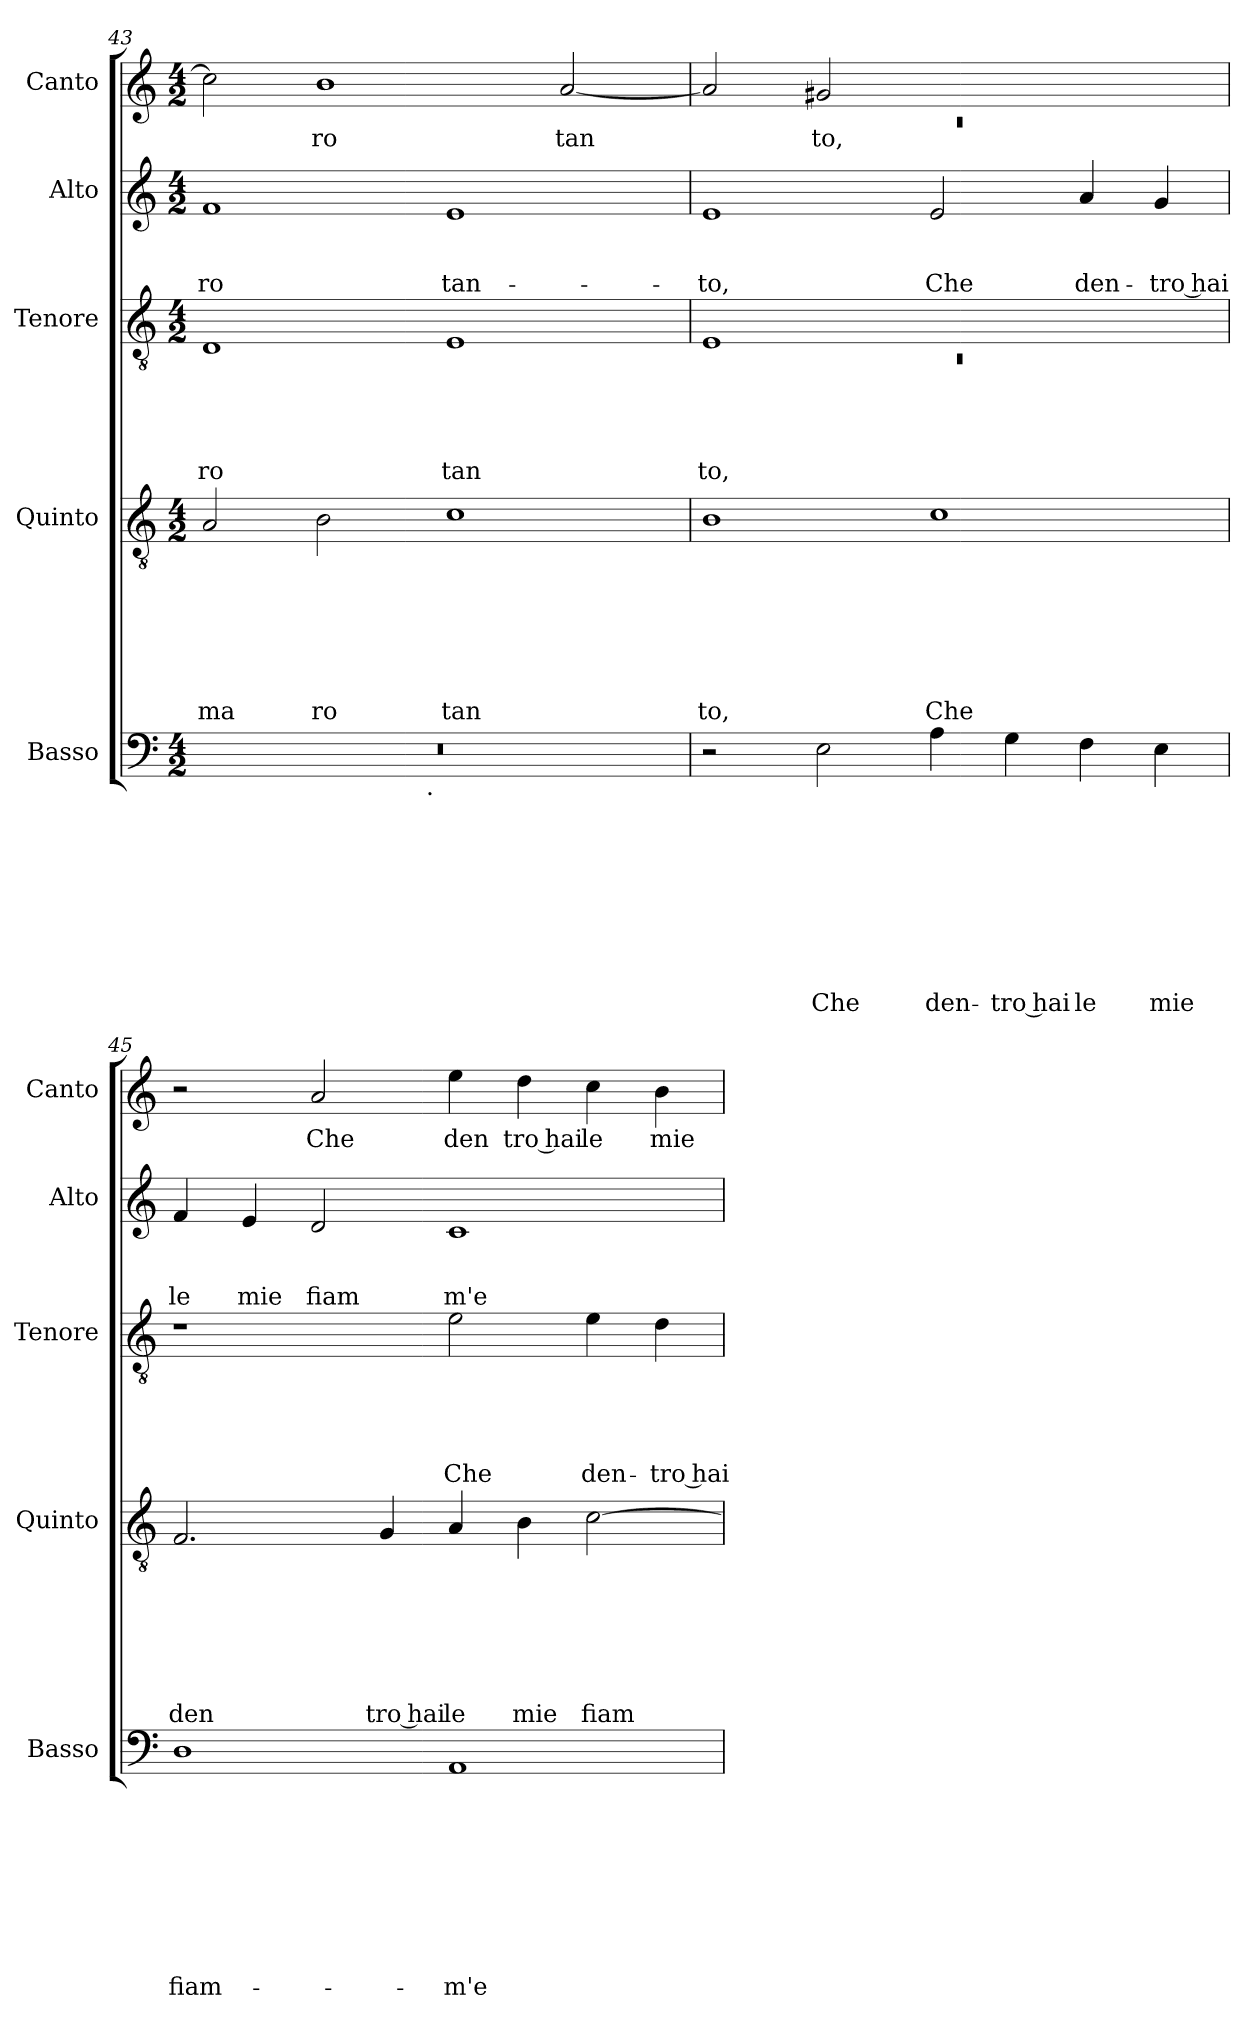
**kern	**text	**text	**text	**text	**text	**text	**text	**text	**text	**kern	**text	**text	**text	**text	**text	**text	**text	**kern	**text	**text	**text	**text	**text	**kern	**text	**text	**text	**kern	**text
*part5	*part5	*part5	*part5	*part5	*part5	*part5	*part5	*part5	*part5	*part4	*part4	*part4	*part4	*part4	*part4	*part4	*part4	*part3	*part3	*part3	*part3	*part3	*part3	*part2	*part2	*part2	*part2	*part1	*part1
*staff5	*staff5	*staff5	*staff5	*staff5	*staff5	*staff5	*staff5	*staff5	*staff5	*staff4	*staff4	*staff4	*staff4	*staff4	*staff4	*staff4	*staff4	*staff3	*staff3	*staff3	*staff3	*staff3	*staff3	*staff2	*staff2	*staff2	*staff2	*staff1	*staff1
*I"Basso	*	*	*	*	*	*	*	*	*	*I"Quinto	*	*	*	*	*	*	*	*I"Tenore	*	*	*	*	*	*I"Alto	*	*	*	*I"Canto	*
*I'Basso	*	*	*	*	*	*	*	*	*	*I'Quinto	*	*	*	*	*	*	*	*I'Tenore	*	*	*	*	*	*I'Alto	*	*	*	*I'Canto	*
*clefF4	*	*	*	*	*	*	*	*	*	*clefGv2	*	*	*	*	*	*	*	*clefGv2	*	*	*	*	*	*clefG2	*	*	*	*clefG2	*
*k[]	*	*	*	*	*	*	*	*	*	*k[]	*	*	*	*	*	*	*	*k[]	*	*	*	*	*	*k[]	*	*	*	*k[]	*
*C:	*	*	*	*	*	*	*	*	*	*C:	*	*	*	*	*	*	*	*C:	*	*	*	*	*	*C:	*	*	*	*C:	*
*M4/2	*	*	*	*	*	*	*	*	*	*M4/2	*	*	*	*	*	*	*	*M4/2	*	*	*	*	*	*M4/2	*	*	*	*M4/2	*
=43	=43	=43	=43	=43	=43	=43	=43	=43	=43	=43	=43	=43	=43	=43	=43	=43	=43	=43	=43	=43	=43	=43	=43	=43	=43	=43	=43	=43	=43
!	!	!	!	!	!	!	!	!	!	!	!	!	!	!	!	!	!LO:LY:b	!	!	!	!	!	!LO:LY:b	!	!	!	!LO:LY:b	!	!
*^	*	*	*	*	*	*	*	*	*	*	*	*	*	*	*	*	*	*	*	*	*	*	*	*	*	*	*	*	*
0r	2ryy	.	.	.	.	.	.	.	.	.	2A/	.	.	.	.	.	.	ma	1D	.	.	.	.	ro	1f	.	.	-ro	2cc\]	.
!	!	!	!	!	!	!	!	!	!	!	!	!	!	!	!	!	!	!LO:LY:b	!	!	!	!	!	!	!	!	!	!	!	!LO:LY:b
.	4...ryy	.	.	.	.	.	.	.	.	.	2B\	.	.	.	.	.	.	ro	.	.	.	.	.	.	.	.	.	.	1b	ro
!	!LO:TX:b:t=.	!	!	!	!	!	!	!	!	!	!	!	!	!	!	!	!	!	!	!	!	!	!	!	!	!	!	!	!	!
.	1ryy	.	.	.	.	.	.	.	.	.	.	.	.	.	.	.	.	.	.	.	.	.	.	.	.	.	.	.	.	.
!	!	!	!	!	!	!	!	!	!	!	!	!	!	!	!	!	!	!LO:LY:b	!	!	!	!	!	!LO:LY:b	!	!	!	!LO:LY:b	!	!
.	.	.	.	.	.	.	.	.	.	.	1c	.	.	.	.	.	.	tan	1E	.	.	.	.	tan	1e	.	.	tan-	.	.
!	!	!	!	!	!	!	!	!	!	!	!	!	!	!	!	!	!	!	!	!	!	!	!	!	!	!	!	!	!	!LO:LY:b
.	.	.	.	.	.	.	.	.	.	.	.	.	.	.	.	.	.	.	.	.	.	.	.	.	.	.	.	.	[<2a/	tan
.	32ryy	.	.	.	.	.	.	.	.	.	.	.	.	.	.	.	.	.	.	.	.	.	.	.	.	.	.	.	.	.
=44	=44	=44	=44	=44	=44	=44	=44	=44	=44	=44	=44	=44	=44	=44	=44	=44	=44	=44	=44	=44	=44	=44	=44	=44	=44	=44	=44	=44	=44	=44
*	*	*	*	*	*	*	*	*	*	*	*	*	*	*	*	*	*	*	*^	*	*	*	*	*	*	*	*	*	*^	*
!	!	!	!	!	!	!	!	!	!	!	!	!	!	!	!	!	!	!LO:LY:b	!	!LO:N:vis=1	!	!	!	!	!LO:LY:b	!	!	!	!LO:LY:b	!	!LO:N:vis=1	!
*v	*v	*	*	*	*	*	*	*	*	*	*	*	*	*	*	*	*	*	*	*	*	*	*	*	*	*	*	*	*	*	*	*
2r	.	.	.	.	.	.	.	.	.	1B	.	.	.	.	.	.	to,	1E	0rC	.	.	.	.	to,	1e	.	.	-to,	2a/]	0rc	.
!	!	!	!	!	!	!	!	!	!LO:LY:b	!	!	!	!	!	!	!	!	!	!	!	!	!	!	!	!	!	!	!	!	!	!LO:LY:b
2E\	.	.	.	.	.	.	.	.	Che	.	.	.	.	.	.	.	.	.	.	.	.	.	.	.	.	.	.	.	2g#X/	.	to,
!	!	!	!	!	!	!	!	!	!LO:LY:b	!	!	!	!	!	!	!	!LO:LY:b	!	!	!	!	!	!	!	!	!	!	!LO:LY:b	!	!	!
4A\	.	.	.	.	.	.	.	.	den-	1c	.	.	.	.	.	.	Che	1ryy	.	.	.	.	.	.	2e/	.	.	Che	1ryy	.	.
!	!	!	!	!	!	!	!	!	!LO:LY:b:rj	!	!	!	!	!	!	!	!	!	!	!	!	!	!	!	!	!	!	!	!	!	!
4G\	.	.	.	.	.	.	.	.	-tro hai	.	.	.	.	.	.	.	.	.	.	.	.	.	.	.	.	.	.	.	.	.	.
!	!	!	!	!	!	!	!	!	!LO:LY:b	!	!	!	!	!	!	!	!	!	!	!	!	!	!	!	!	!	!	!LO:LY:b	!	!	!
4F\	.	.	.	.	.	.	.	.	le	.	.	.	.	.	.	.	.	.	.	.	.	.	.	.	4a/	.	.	den-	.	.	.
!	!	!	!	!	!	!	!	!	!LO:LY:b	!	!	!	!	!	!	!	!	!	!	!	!	!	!	!	!	!	!	!LO:LY:b:rj	!	!	!
4E\	.	.	.	.	.	.	.	.	mie	.	.	.	.	.	.	.	.	.	.	.	.	.	.	.	4g/	.	.	-tro hai	.	.	.
*	*	*	*	*	*	*	*	*	*	*	*	*	*	*	*	*	*	*v	*v	*	*	*	*	*	*	*	*	*	*v	*v	*
!!LO:LB:g=z
=45	=45	=45	=45	=45	=45	=45	=45	=45	=45	=45	=45	=45	=45	=45	=45	=45	=45	=45	=45	=45	=45	=45	=45	=45	=45	=45	=45	=45	=45
!	!	!	!	!	!	!	!	!	!LO:LY:b	!	!	!	!	!	!	!	!LO:LY:b	!	!	!	!	!	!	!	!	!	!LO:LY:b	!	!
1D	.	.	.	.	.	.	.	.	fiam-	2.F/	.	.	.	.	.	.	den	1r	.	.	.	.	.	4f/	.	.	le	2r	.
!	!	!	!	!	!	!	!	!	!	!	!	!	!	!	!	!	!	!	!	!	!	!	!	!	!	!	!LO:LY:b	!	!
.	.	.	.	.	.	.	.	.	.	.	.	.	.	.	.	.	.	.	.	.	.	.	.	4e/	.	.	mie	.	.
!	!	!	!	!	!	!	!	!	!	!	!	!	!	!	!	!	!	!	!	!	!	!	!	!	!	!	!LO:LY:b	!	!LO:LY:b
.	.	.	.	.	.	.	.	.	.	.	.	.	.	.	.	.	.	.	.	.	.	.	.	2d/	.	.	fiam	2a/	Che
!	!	!	!	!	!	!	!	!	!	!	!	!	!	!	!	!	!LO:LY:b:rj	!	!	!	!	!	!	!	!	!	!	!	!
.	.	.	.	.	.	.	.	.	.	4G/	.	.	.	.	.	.	tro hai	.	.	.	.	.	.	.	.	.	.	.	.
!	!	!	!	!	!	!	!	!	!LO:LY:b	!	!	!	!	!	!	!	!LO:LY:b	!	!	!	!	!	!LO:LY:b	!	!	!	!LO:LY:b	!	!LO:LY:b
1AA	.	.	.	.	.	.	.	.	-m'e	4A/	.	.	.	.	.	.	le	2e\	.	.	.	.	Che	1c	.	.	m'e	4ee\	den
!	!	!	!	!	!	!	!	!	!	!	!	!	!	!	!	!	!LO:LY:b	!	!	!	!	!	!	!	!	!	!	!	!LO:LY:b:rj
.	.	.	.	.	.	.	.	.	.	4B\	.	.	.	.	.	.	mie	.	.	.	.	.	.	.	.	.	.	4dd\	tro hai
!	!	!	!	!	!	!	!	!	!	!	!	!	!	!	!	!	!LO:LY:b	!	!	!	!	!	!LO:LY:b	!	!	!	!	!	!LO:LY:b
.	.	.	.	.	.	.	.	.	.	[>2c\	.	.	.	.	.	.	fiam	4e\	.	.	.	.	den-	.	.	.	.	4cc\	le
!	!	!	!	!	!	!	!	!	!	!	!	!	!	!	!	!	!	!	!	!	!	!	!LO:LY:b:rj	!	!	!	!	!	!LO:LY:b
.	.	.	.	.	.	.	.	.	.	.	.	.	.	.	.	.	.	4d\	.	.	.	.	-tro hai	.	.	.	.	4b\	mie
=	=	=	=	=	=	=	=	=	=	=	=	=	=	=	=	=	=	=	=	=	=	=	=	=	=	=	=	=	=
*-	*-	*-	*-	*-	*-	*-	*-	*-	*-	*-	*-	*-	*-	*-	*-	*-	*-	*-	*-	*-	*-	*-	*-	*-	*-	*-	*-	*-	*-
